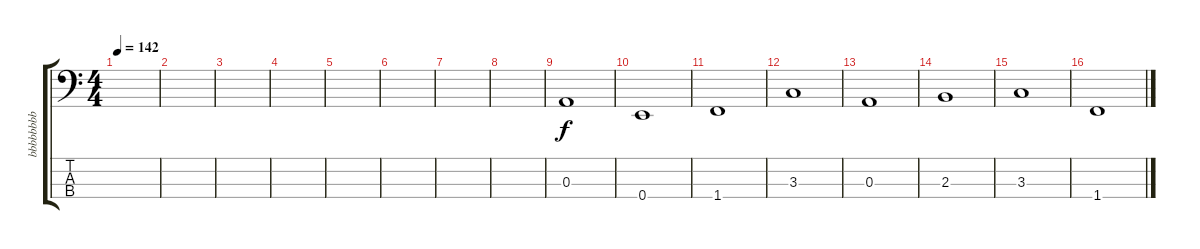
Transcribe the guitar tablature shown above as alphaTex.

\track ("bbbbbbbb" "bbbbbbbb") {instrument electricbassfinger}
\staff {score tabs}
\tuning (G2 D2 A1 E1) {hide}
\ts (4 4)
\tempo 142
\clef f4
\ks c
|
|
|
|
|
|
|
|
0.3.1 |
0.4.1 |
1.4.1 |
3.3.1 |
0.3.1 |
2.3.1 |
3.3.1 |
1.4.1
